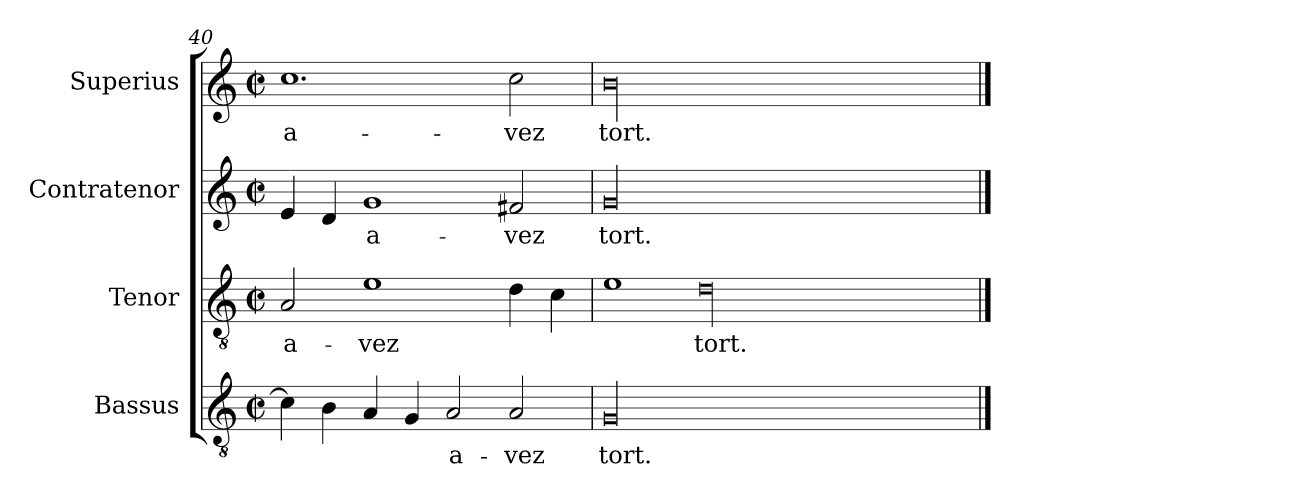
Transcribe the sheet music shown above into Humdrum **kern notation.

**kern	**text	**kern	**text	**kern	**text	**kern	**text
*part4	*part4	*part3	*part3	*part2	*part2	*part1	*part1
*staff4	*staff4	*staff3	*staff3	*staff2	*staff2	*staff1	*staff1
*I"Bassus	*	*I"Tenor	*	*I"Contratenor	*	*I"Superius	*
*	*	*I'T.	*	*	*	*I'S.	*
!!LO:LB:g=z
*clefGv2	*	*clefGv2	*	*clefG2	*	*clefG2	*
*k[]	*	*k[]	*	*k[]	*	*k[]	*
*C:	*	*C:	*	*C:	*	*C:	*
*M2/2	*	*M2/2	*	*M2/2	*	*M2/2	*
*met(c|)	*	*met(c|)	*	*met(c|)	*	*met(c|)	*
=40	=40	=40	=40	=40	=40	=40	=40
4c\]	.	2A/	a-	4e/	.	1.cc\	a-
4B\	.	.	.	4d/	.	.	.
4A/	.	1e\	-vez	1g/	a-	.	.
4G/	.	.	.	.	.	.	.
2A/	a-	.	.	.	.	.	.
2A/	-vez	4d\	.	2f#X/	-vez	2cc\	-vez
.	.	4c\	.	.	.	.	.
=41	=41	=41	=41	=41	=41	=41	=41
00G/	tort.	1e\	.	00g/	tort.	00b\	tort.
.	.	00d\	tort.	.	.	.	.
1G/yy	.	.	.	1g/yy	.	1b\yy	.
==	==	==	==	==	==	==	==
*-	*-	*-	*-	*-	*-	*-	*-
